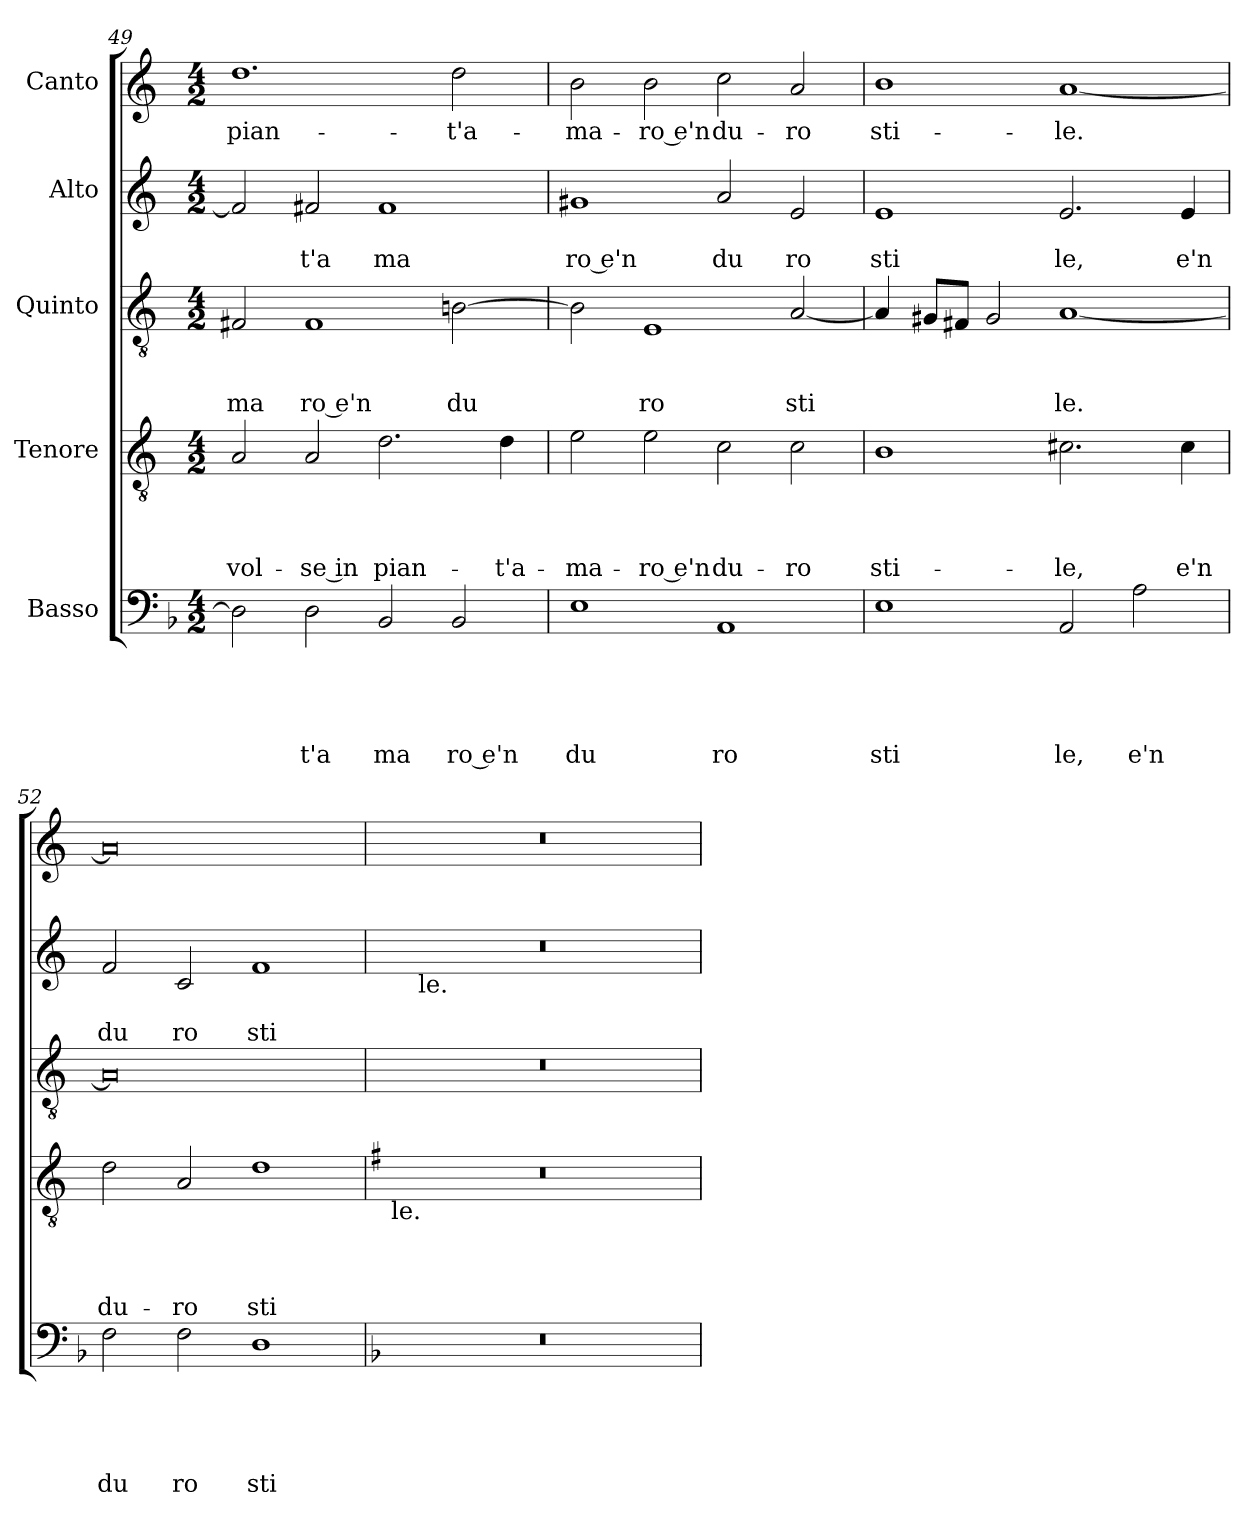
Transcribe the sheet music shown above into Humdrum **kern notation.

**kern	**text	**text	**text	**text	**text	**kern	**text	**text	**text	**text	**kern	**text	**text	**text	**kern	**text	**text	**kern	**text
*part5	*part5	*part5	*part5	*part5	*part5	*part4	*part4	*part4	*part4	*part4	*part3	*part3	*part3	*part3	*part2	*part2	*part2	*part1	*part1
*staff5	*staff5	*staff5	*staff5	*staff5	*staff5	*staff4	*staff4	*staff4	*staff4	*staff4	*staff3	*staff3	*staff3	*staff3	*staff2	*staff2	*staff2	*staff1	*staff1
*I"Basso	*	*	*	*	*	*I"Tenore	*	*	*	*	*I"Quinto	*	*	*	*I"Alto	*	*	*I"Canto	*
*clefF4	*	*	*	*	*	*clefGv2	*	*	*	*	*clefGv2	*	*	*	*clefG2	*	*	*clefG2	*
*	*	*	*	*	*	*ITrd-3c-5	*	*	*	*	*ITrd-3c-5	*	*	*	*ITrd-3c-5	*	*	*ITrd-3c-5	*
*k[b-]	*	*	*	*	*	*k[b-]	*	*	*	*	*k[b-]	*	*	*	*k[b-]	*	*	*k[b-]	*
*F:	*	*	*	*	*	*F:	*	*	*	*	*F:	*	*	*	*F:	*	*	*F:	*
*M4/2	*	*	*	*	*	*M4/2	*	*	*	*	*M4/2	*	*	*	*M4/2	*	*	*M4/2	*
=49	=49	=49	=49	=49	=49	=49	=49	=49	=49	=49	=49	=49	=49	=49	=49	=49	=49	=49	=49
!	!	!	!	!	!	!	!	!	!	!LO:LY:b	!	!	!	!LO:LY:b	!	!	!	!	!LO:LY:b
2D\]	.	.	.	.	.	2d/	.	.	.	-vol-	2Bn/	.	.	ma	2b/]	.	.	1.gg	pian-
!	!	!	!	!	!LO:LY:b	!	!	!	!	!LO:LY:b:rj	!	!	!	!LO:LY:b:rj	!	!	!LO:LY:b	!	!
2D\	.	.	.	.	t'a	2d/	.	.	.	-se in	1B	.	.	ro e'n	2bn/	.	t'a	.	.
!	!	!	!	!	!LO:LY:b	!	!	!	!	!LO:LY:b	!	!	!	!	!	!	!LO:LY:b	!	!
2BB-/	.	.	.	.	ma	2.g\	.	.	.	pian-	.	.	.	.	1b	.	ma	.	.
!	!	!	!	!	!LO:LY:b:rj	!	!	!	!	!	!	!	!	!LO:LY:b	!	!	!	!	!LO:LY:b
2BB-/	.	.	.	.	ro e'n	.	.	.	.	.	[>2en\	.	.	du	.	.	.	2gg\	-t'a-
!	!	!	!	!	!	!	!	!	!	!LO:LY:b	!	!	!	!	!	!	!	!	!
.	.	.	.	.	.	4g\	.	.	.	-t'a-	.	.	.	.	.	.	.	.	.
=50	=50	=50	=50	=50	=50	=50	=50	=50	=50	=50	=50	=50	=50	=50	=50	=50	=50	=50	=50
!	!	!	!	!	!LO:LY:b	!	!	!	!	!LO:LY:b	!	!	!	!	!	!	!LO:LY:b:rj	!	!LO:LY:b
1E	.	.	.	.	du	2a\	.	.	.	-ma-	2e\]	.	.	.	1cc#X	.	ro e'n	2ee\	-ma-
!	!	!	!	!	!	!	!	!	!	!LO:LY:b:rj	!	!	!	!LO:LY:b	!	!	!	!	!LO:LY:b:rj
.	.	.	.	.	.	2a\	.	.	.	-ro e'n	1A	.	.	ro	.	.	.	2ee\	-ro e'n
!	!	!	!	!	!LO:LY:b	!	!	!	!	!LO:LY:b	!	!	!	!	!	!	!LO:LY:b	!	!LO:LY:b
1AA	.	.	.	.	ro	2f\	.	.	.	du-	.	.	.	.	2dd/	.	du	2ff\	du-
!	!	!	!	!	!	!	!	!	!	!LO:LY:b	!	!	!	!LO:LY:b	!	!	!LO:LY:b	!	!LO:LY:b
.	.	.	.	.	.	2f\	.	.	.	-ro	[<2d/	.	.	sti	2a/	.	ro	2dd/	-ro
=51	=51	=51	=51	=51	=51	=51	=51	=51	=51	=51	=51	=51	=51	=51	=51	=51	=51	=51	=51
!	!	!	!	!	!LO:LY:b	!	!	!	!	!LO:LY:b	!	!	!	!	!	!	!LO:LY:b	!	!LO:LY:b
1E	.	.	.	.	sti	1e	.	.	.	sti-	4d/]	.	.	.	1a	.	sti	1ee	sti-
.	.	.	.	.	.	.	.	.	.	.	8c#X/L	.	.	.	.	.	.	.	.
.	.	.	.	.	.	.	.	.	.	.	8Bn/J	.	.	.	.	.	.	.	.
.	.	.	.	.	.	.	.	.	.	.	2c#/	.	.	.	.	.	.	.	.
!	!	!	!	!	!LO:LY:b	!	!	!	!	!LO:LY:b	!	!	!	!LO:LY:b	!	!	!LO:LY:b	!	!LO:LY:b
2AA/	.	.	.	.	le,	2.f#X\	.	.	.	-le,	[<1d	.	.	le.	2.a/	.	le,	[<1dd	-le.
!	!	!	!	!	!LO:LY:b	!	!	!	!	!	!	!	!	!	!	!	!	!	!
2A\	.	.	.	.	e'n	.	.	.	.	.	.	.	.	.	.	.	.	.	.
!	!	!	!	!	!	!	!	!	!	!LO:LY:b	!	!	!	!	!	!	!LO:LY:b	!	!
.	.	.	.	.	.	4f#\	.	.	.	e'n	.	.	.	.	4a/	.	e'n	.	.
=52	=52	=52	=52	=52	=52	=52	=52	=52	=52	=52	=52	=52	=52	=52	=52	=52	=52	=52	=52
!	!	!	!	!	!LO:LY:b	!	!	!	!	!LO:LY:b	!	!	!	!	!	!	!LO:LY:b	!	!
2F\	.	.	.	.	du	2g\	.	.	.	du-	0d]	.	.	.	2b-/	.	du	0dd]	.
!	!	!	!	!	!LO:LY:b	!	!	!	!	!LO:LY:b	!	!	!	!	!	!	!LO:LY:b	!	!
2F\	.	.	.	.	ro	2d/	.	.	.	-ro	.	.	.	.	2f/	.	ro	.	.
!	!	!	!	!	!LO:LY:b	!	!	!	!	!LO:LY:b	!	!	!	!	!	!	!LO:LY:b	!	!
1D	.	.	.	.	sti	1g	.	.	.	sti-	.	.	.	.	1b-	.	sti	.	.
=53	=53	=53	=53	=53	=53	=53	=53	=53	=53	=53	=53	=53	=53	=53	=53	=53	=53	=53	=53
*	*	*	*	*	*	*k[]	*	*	*	*	*	*	*	*	*	*	*	*	*
*	*	*	*	*	*	*C:	*	*	*	*	*	*	*	*	*	*	*	*	*
!	!	!	!	!	!	!LO:TX:b:t=le.	!	!	!	!	!	!	!	!	!	!	!	!	!
*	*	*	*	*	*	*	*	*	*	*	*	*	*	*	*^	*	*	*	*
0r	.	.	.	.	.	0r	.	.	.	.	0r	.	.	.	0r	16.ryy	.	.	0r	.
!	!	!	!	!	!	!	!	!	!	!	!	!	!	!	!	!LO:TX:b:t=le.	!	!	!	!
.	.	.	.	.	.	.	.	.	.	.	.	.	.	.	.	1ryy	.	.	.	.
.	.	.	.	.	.	.	.	.	.	.	.	.	.	.	.	2ryy	.	.	.	.
.	.	.	.	.	.	.	.	.	.	.	.	.	.	.	.	4ryy	.	.	.	.
.	.	.	.	.	.	.	.	.	.	.	.	.	.	.	.	8ryy	.	.	.	.
.	.	.	.	.	.	.	.	.	.	.	.	.	.	.	.	32ryy	.	.	.	.
*	*	*	*	*	*	*	*	*	*	*	*	*	*	*	*v	*v	*	*	*	*
=	=	=	=	=	=	=	=	=	=	=	=	=	=	=	=	=	=	=	=
*-	*-	*-	*-	*-	*-	*-	*-	*-	*-	*-	*-	*-	*-	*-	*-	*-	*-	*-	*-
